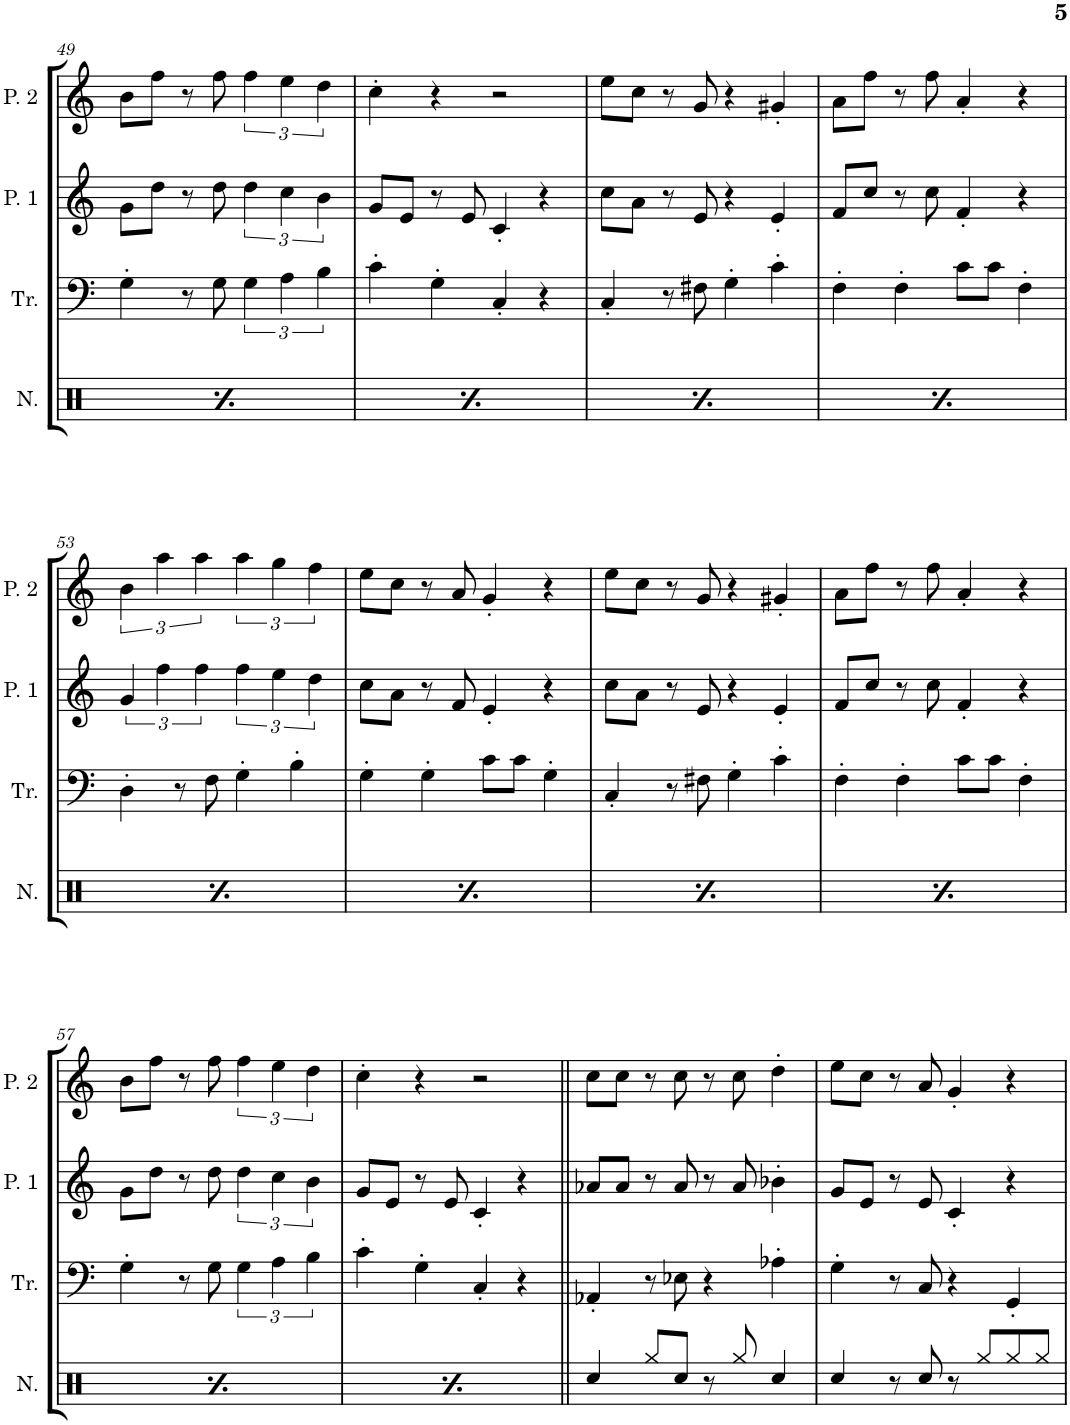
**kern	**kern	**kern	**kern
*part4	*part3	*part2	*part1
*staff4	*staff3	*staff2	*staff1
*I"Noise	*I"Triangle	*I"Pulse 1	*I"Pulse 2
*I'N.	*I'Tr.	*I'P. 1	*I'P. 2
!!LO:PB:g=z
*clefX	*clefF4	*clefG2	*clefG2
*k[]	*k[]	*k[]	*k[]
*M2/2	*M2/2	*M2/2	*M2/2
*met(c|)	*met(c|)	*met(c|)	*met(c|)
=49	=49	=49	=49
4Rgg/	4G'\	8g\L	8b\L
.	.	8dd\J	8ff\J
8r	8r	8r	8r
8Rgg/	8G\	8dd\	8ff\
4Rcc/	6G\	6dd\	6ff\
.	6A\	6cc\	6ee\
4Rgg/	.	.	.
.	6B\	6b\	6dd\
=50	=50	=50	=50
4Rgg/	4c'\	8g/L	4cc'\
.	.	8e/J	.
8r	4G'\	8r	4r
8Rgg/	.	8e/	.
4Rcc/	4C'/	4c'/	2r
4Rgg/	4r	4r	.
=51	=51	=51	=51
4Rgg/	4C'/	8cc\L	8ee\L
.	.	8a\J	8cc\J
8r	8r	8r	8r
8Rgg/	8F#X\	8e/	8g/
4Rcc/	4G'\	4r	4r
4Rgg/	4c'\	4e'/	4g#X'/
=52	=52	=52	=52
4Rgg/	4F'\	8f/L	8a\L
.	.	8cc/J	8ff\J
8r	4F'\	8r	8r
8Rgg/	.	8cc\	8ff\
4Rcc/	8c\L	4f'/	4a'/
.	8c\J	.	.
4Rgg/	4F'\	4r	4r
!!LO:LB:g=z
=53	=53	=53	=53
4Rgg/	4D'\	6g/	6b\
.	.	6ff\	6aa\
8r	8r	.	.
.	.	6ff\	6aa\
8Rgg/	8F\	.	.
4Rcc/	4G'\	6ff\	6aa\
.	.	6ee\	6gg\
4Rgg/	4B'\	.	.
.	.	6dd\	6ff\
=54	=54	=54	=54
4Rgg/	4G'\	8cc\L	8ee\L
.	.	8a\J	8cc\J
8r	4G'\	8r	8r
8Rgg/	.	8f/	8a/
4Rcc/	8c\L	4e'/	4g'/
.	8c\J	.	.
4Rgg/	4G'\	4r	4r
=55	=55	=55	=55
4Rgg/	4C'/	8cc\L	8ee\L
.	.	8a\J	8cc\J
8r	8r	8r	8r
8Rgg/	8F#X\	8e/	8g/
4Rcc/	4G'\	4r	4r
4Rgg/	4c'\	4e'/	4g#X'/
=56	=56	=56	=56
4Rgg/	4F'\	8f/L	8a\L
.	.	8cc/J	8ff\J
8r	4F'\	8r	8r
8Rgg/	.	8cc\	8ff\
4Rcc/	8c\L	4f'/	4a'/
.	8c\J	.	.
4Rgg/	4F'\	4r	4r
!!LO:LB:g=z
=57	=57	=57	=57
4Rgg/	4G'\	8g\L	8b\L
.	.	8dd\J	8ff\J
8r	8r	8r	8r
8Rgg/	8G\	8dd\	8ff\
4Rcc/	6G\	6dd\	6ff\
.	6A\	6cc\	6ee\
4Rgg/	.	.	.
.	6B\	6b\	6dd\
=58	=58	=58	=58
4Rgg/	4c'\	8g/L	4cc'\
.	.	8e/J	.
8r	4G'\	8r	4r
8Rgg/	.	8e/	.
4Rcc/	4C'/	4c'/	2r
4Rgg/	4r	4r	.
=59||	=59||	=59||	=59||
4Rcc/	4AA-X'/	8a-X/L	8cc\L
.	.	8a-/J	8cc\J
8Rgg/L	8r	8r	8r
8Rcc/J	8E-X\	8a-/	8cc\
8r	4r	8r	8r
8Rgg/	.	8a-/	8cc\
4Rcc/	4A-X'\	4b-X'\	4dd'\
=60	=60	=60	=60
4Rcc/	4G'\	8g/L	8ee\L
.	.	8e/J	8cc\J
8r	8r	8r	8r
8Rcc/	8C/	8e/	8a/
8r	4r	4c'/	4g'/
8Rgg/L	.	.	.
8Rgg/	4GG'/	4r	4r
8Rgg/J	.	.	.
=	=	=	=
*-	*-	*-	*-
